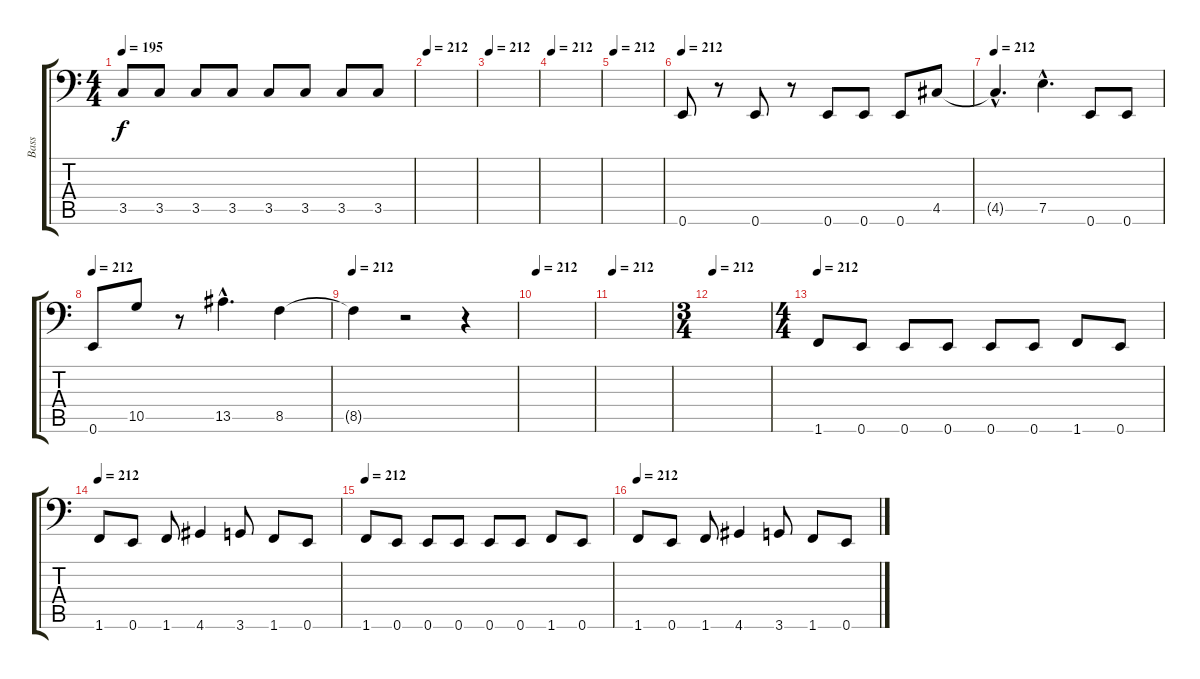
\track ("Bass" "Bass") {instrument electricbassfinger}
\staff {score tabs}
\tuning (E3 B2 G2 D2 A1 E1) {hide}
\ts (4 4)
\tempo 195
\clef f4
\ks c
3.5.8{dy f} 3.5.8 3.5.8 3.5.8 3.5.8 3.5.8 3.5.8 3.5.8 |
\tempo 212
|
\tempo 212
|
\tempo 212
|
\tempo 212
|
\tempo 212
0.6.8 r.8 0.6.8 r.8 0.6.8 0.6.8 0.6.8 4.5.8 |
\tempo 212
4.5{hac t}.4{d} 7.5{hac}.4{d} 0.6.8 0.6.8 |
\tempo 212
0.6.8 10.5.8 r.8 13.5{hac}.4{d} 8.5.4 |
\tempo 212
8.5{t}.4 r.2 r.4 |
\tempo 212
|
\tempo 212
|
\ts (3 4)
\tempo 212
|
\ts (4 4)
\tempo 212
1.6.8 0.6.8 0.6.8 0.6.8 0.6.8 0.6.8 1.6.8 0.6.8 |
\tempo 212
1.6.8 0.6.8 1.6.8 4.6.4 3.6.8 1.6.8 0.6.8 |
\tempo 212
1.6.8 0.6.8 0.6.8 0.6.8 0.6.8 0.6.8 1.6.8 0.6.8 |
\tempo 212
1.6.8 0.6.8 1.6.8 4.6.4 3.6.8 1.6.8 0.6.8
